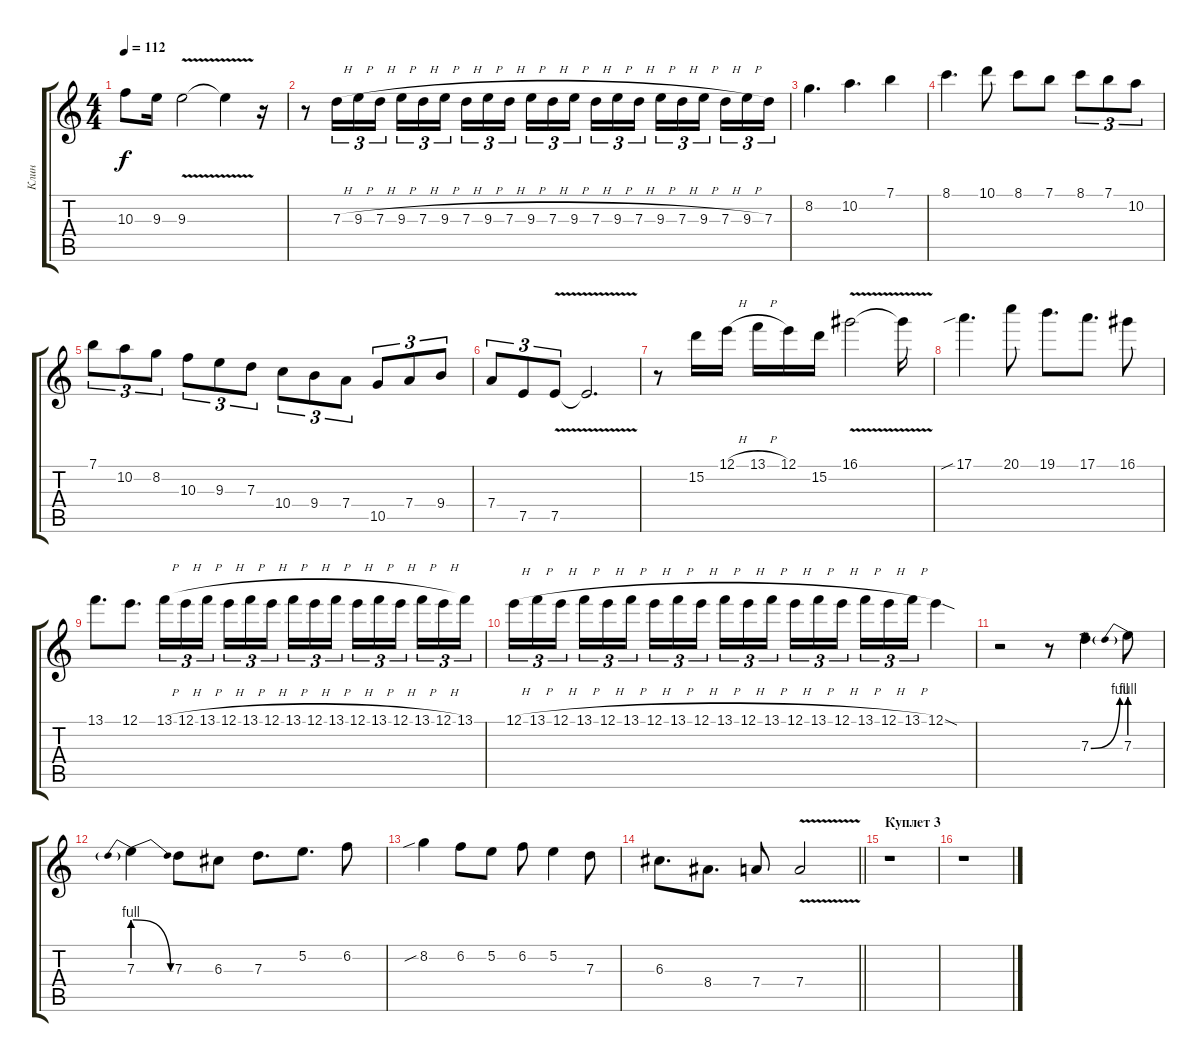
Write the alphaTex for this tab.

\track ("Клин" "Клин") {instrument electricguitarclean}
\staff {score tabs}
\tuning (E4 B3 G3 D3 A2 E2) {hide}
\ts (4 4)
\tempo 112
\clef g2
\ks c
10.3{t}.8{dy f} 9.3.16 9.3{v}.2 9.3{t}.4 r.16 |
r.8 7.3{h}.16{tu (3 2)} 9.3{h}.16{tu (3 2)} 7.3{h}.16{tu (3 2)} 9.3{h}.16{tu (3 2)} 7.3{h}.16{tu (3 2)} 9.3{h}.16{tu (3 2) beam splitsecondary} 7.3{h}.16{tu (3 2)} 9.3{h}.16{tu (3 2)} 7.3{h}.16{tu (3 2)} 9.3{h}.16{tu (3 2)} 7.3{h}.16{tu (3 2)} 9.3{h}.16{tu (3 2) beam splitsecondary} 7.3{h}.16{tu (3 2)} 9.3{h}.16{tu (3 2)} 7.3{h}.16{tu (3 2)} 9.3{h}.16{tu (3 2)} 7.3{h}.16{tu (3 2)} 9.3{h}.16{tu (3 2) beam splitsecondary} 7.3{h}.16{tu (3 2)} 9.3{h}.16{tu (3 2)} 7.3.16{tu (3 2)} |
8.2.4{d} 10.2.4{d} 7.1.4 |
8.1.4{d} 10.1.8 8.1.8 7.1.8 8.1.8{tu (3 2)} 7.1.8{tu (3 2)} 10.2.8{tu (3 2)} |
7.1.8{tu (3 2)} 10.2.8{tu (3 2)} 8.2.8{tu (3 2)} 10.3.8{tu (3 2)} 9.3.8{tu (3 2)} 7.3.8{tu (3 2)} 10.4.8{tu (3 2)} 9.4.8{tu (3 2)} 7.4.8{tu (3 2)} 10.5.8{tu (3 2)} 7.4.8{tu (3 2)} 9.4.8{tu (3 2)} |
7.4.8{tu (3 2)} 7.5.8{tu (3 2)} 7.5{v}.8{tu (3 2)} 7.5{t}.2{d} |
r.8 15.2.16 12.1{h}.16 13.1{h}.16 12.1.16 15.2.16 16.1{v}.2 16.1{t}.16 |
17.1{sib}.4{d} 20.1.8 19.1.8{d} 17.1.8{d} 16.1.8 |
13.1.8{d} 12.1.8{d} 13.1{h}.16{tu (3 2)} 12.1{h}.16{tu (3 2)} 13.1{h}.16{tu (3 2)} 12.1{h}.16{tu (3 2)} 13.1{h}.16{tu (3 2)} 12.1{h}.16{tu (3 2) beam splitsecondary} 13.1{h}.16{tu (3 2)} 12.1{h}.16{tu (3 2)} 13.1{h}.16{tu (3 2)} 12.1{h}.16{tu (3 2)} 13.1{h}.16{tu (3 2)} 12.1{h}.16{tu (3 2) beam splitsecondary} 13.1{h}.16{tu (3 2)} 12.1{h}.16{tu (3 2)} 13.1.16{tu (3 2)} |
12.1{h}.16{tu (3 2)} 13.1{h}.16{tu (3 2)} 12.1{h}.16{tu (3 2) beam splitsecondary} 13.1{h}.16{tu (3 2)} 12.1{h}.16{tu (3 2)} 13.1{h}.16{tu (3 2)} 12.1{h}.16{tu (3 2)} 13.1{h}.16{tu (3 2)} 12.1{h}.16{tu (3 2) beam splitsecondary} 13.1{h}.16{tu (3 2)} 12.1{h}.16{tu (3 2)} 13.1{h}.16{tu (3 2)} 12.1{h}.16{tu (3 2)} 13.1{h}.16{tu (3 2)} 12.1{h}.16{tu (3 2) beam splitsecondary} 13.1{h}.16{tu (3 2)} 12.1{h}.16{tu (3 2)} 13.1{h}.16{tu (3 2)} 12.1{sod}.4 |
r.2 r.8 7.3{be (bend 0 0 60 4)}.4 7.3{be (prebend 0 4 60 4)}.8 |
7.3{be (prebendrelease 0 4 60 0)}.4 7.3.8 6.3.8 7.3.8{d} 5.2.8{d} 6.2.8 |
8.2{sib}.4 6.2.8 5.2.8 6.2.8 5.2.4 7.3.8 |
\barLineRight lightlight
6.3.8{d} 8.4.8{d} 7.4.8 7.4{v}.2 |
\section ("" "Куплет 3")
r.1 |
r.1
